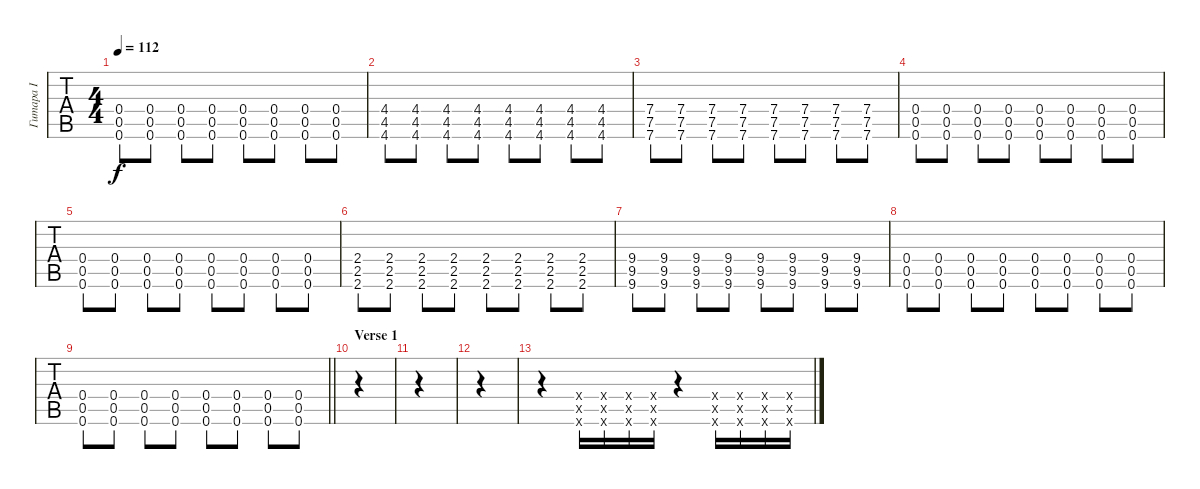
\track ("Гитара I" "Гитара I") {instrument distortionguitar}
\staff {tabs}
\tuning (E4 B3 G3 D3 A2 D2) {hide}
\ts (4 4)
\tempo 112
\clef g2
\ks c
(0.4 0.5 0.6).8{dy f} (0.4 0.5 0.6).8 (0.4 0.5 0.6).8 (0.4 0.5 0.6).8 (0.4 0.5 0.6).8 (0.4 0.5 0.6).8 (0.4 0.5 0.6).8 (0.4 0.5 0.6).8 |
(4.4 4.5 4.6).8 (4.4 4.5 4.6).8 (4.4 4.5 4.6).8 (4.4 4.5 4.6).8 (4.4 4.5 4.6).8 (4.4 4.5 4.6).8 (4.4 4.5 4.6).8 (4.4 4.5 4.6).8 |
(7.4 7.5 7.6).8 (7.4 7.5 7.6).8 (7.4 7.5 7.6).8 (7.4 7.5 7.6).8 (7.4 7.5 7.6).8 (7.4 7.5 7.6).8 (7.4 7.5 7.6).8 (7.4 7.5 7.6).8 |
(0.4 0.5 0.6).8 (0.4 0.5 0.6).8 (0.4 0.5 0.6).8 (0.4 0.5 0.6).8 (0.4 0.5 0.6).8 (0.4 0.5 0.6).8 (0.4 0.5 0.6).8 (0.4 0.5 0.6).8 |
(0.4 0.5 0.6).8 (0.4 0.5 0.6).8 (0.4 0.5 0.6).8 (0.4 0.5 0.6).8 (0.4 0.5 0.6).8 (0.4 0.5 0.6).8 (0.4 0.5 0.6).8 (0.4 0.5 0.6).8 |
(2.4 2.5 2.6).8 (2.4 2.5 2.6).8 (2.4 2.5 2.6).8 (2.4 2.5 2.6).8 (2.4 2.5 2.6).8 (2.4 2.5 2.6).8 (2.4 2.5 2.6).8 (2.4 2.5 2.6).8 |
(9.4 9.5 9.6).8 (9.4 9.5 9.6).8 (9.4 9.5 9.6).8 (9.4 9.5 9.6).8 (9.4 9.5 9.6).8 (9.4 9.5 9.6).8 (9.4 9.5 9.6).8 (9.4 9.5 9.6).8 |
(0.4 0.5 0.6).8 (0.4 0.5 0.6).8 (0.4 0.5 0.6).8 (0.4 0.5 0.6).8 (0.4 0.5 0.6).8 (0.4 0.5 0.6).8 (0.4 0.5 0.6).8 (0.4 0.5 0.6).8 |
\barLineRight lightlight
(0.4 0.5 0.6).8 (0.4 0.5 0.6).8 (0.4 0.5 0.6).8 (0.4 0.5 0.6).8 (0.4 0.5 0.6).8 (0.4 0.5 0.6).8 (0.4 0.5 0.6).8 (0.4 0.5 0.6).8 |
\section ("" "Verse 1")
|
|
|
r.4 (0.4{x} 0.5{x} 0.6{x}).16 (0.4{x} 0.5{x} 0.6{x}).16 (0.4{x} 0.5{x} 0.6{x}).16 (0.4{x} 0.5{x} 0.6{x}).16 r.4 (0.4{x} 0.5{x} 0.6{x}).16 (0.4{x} 0.5{x} 0.6{x}).16 (0.4{x} 0.5{x} 0.6{x}).16 (0.4{x} 0.5{x} 0.6{x}).16
